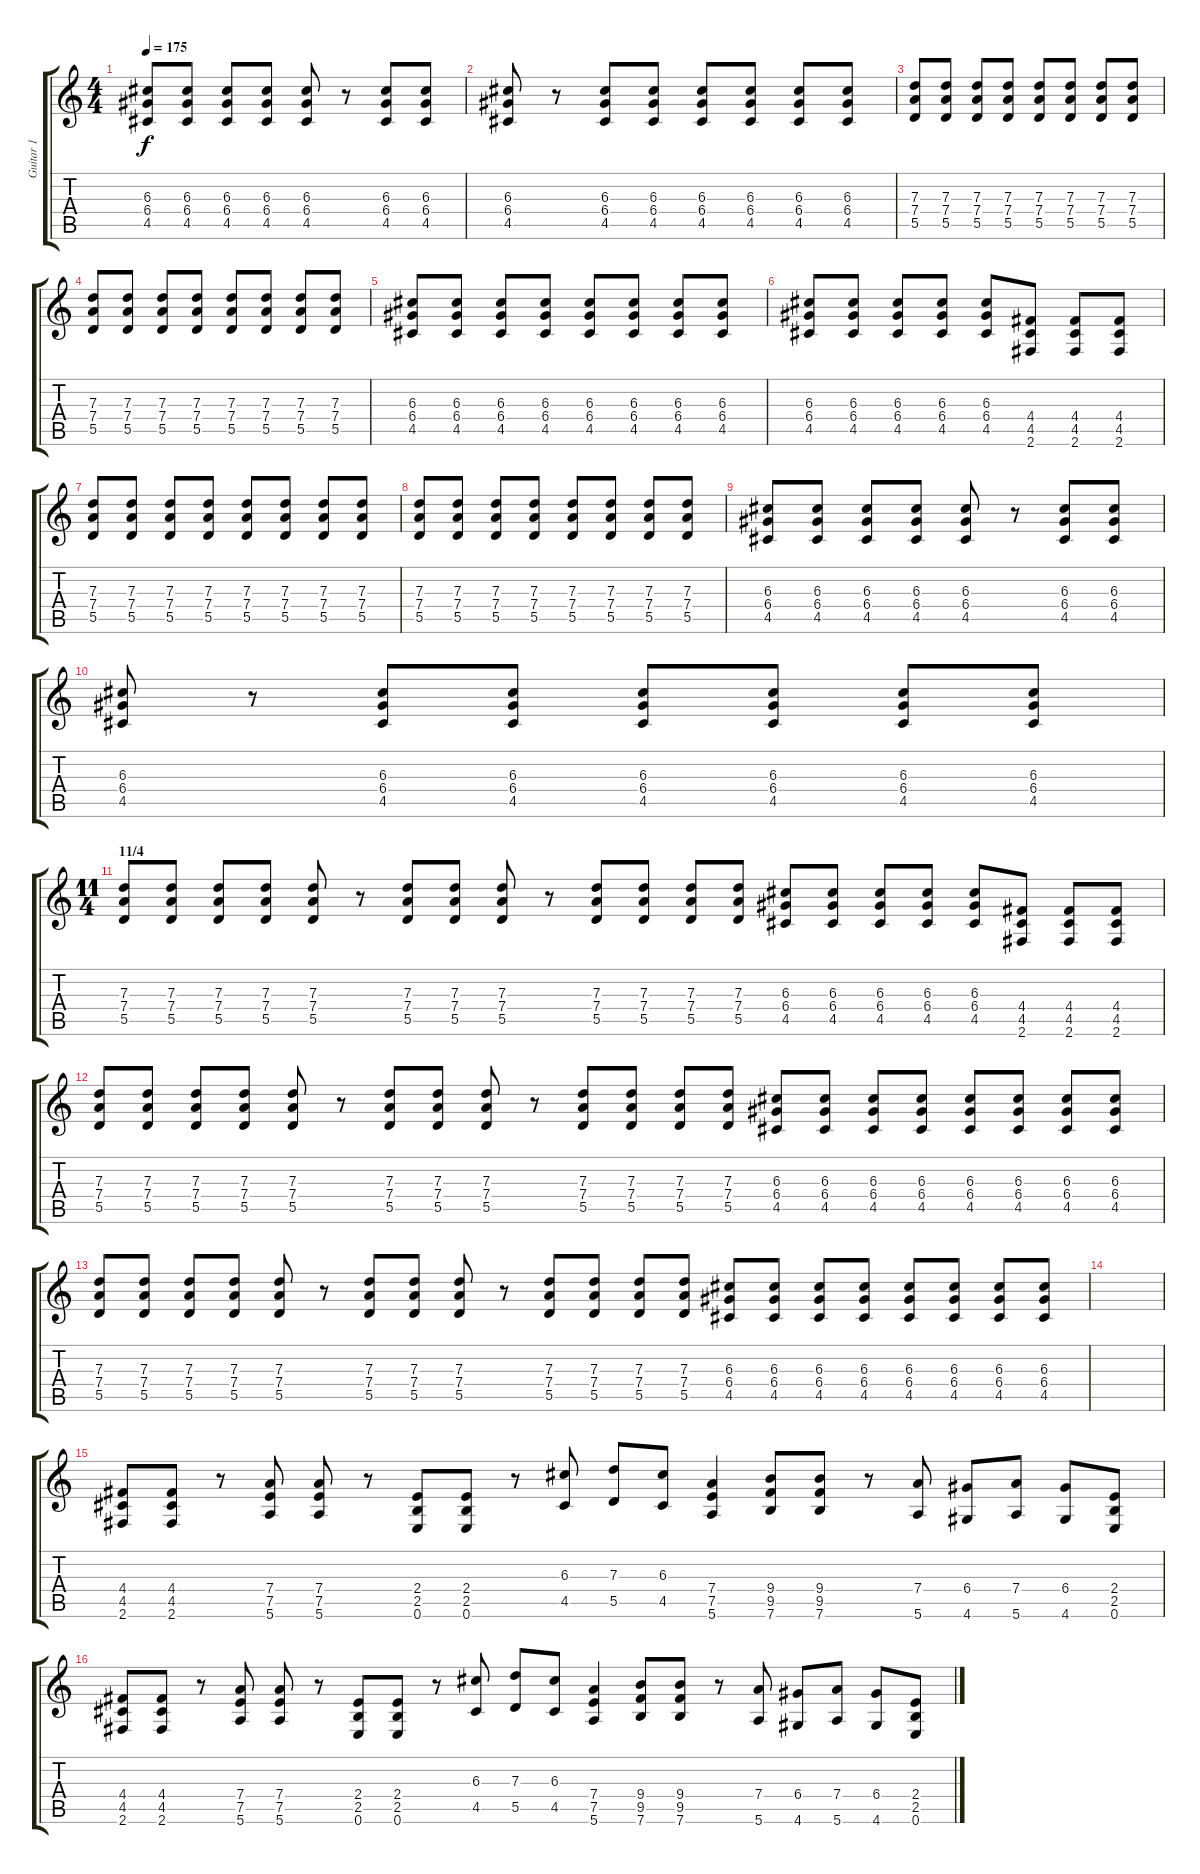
\track ("Guitar 1" "Guitar 1") {instrument distortionguitar}
\staff {score tabs}
\tuning (E4 B3 G3 D3 A2 E2) {hide}
\ts (4 4)
\tempo 175
\clef g2
\ks c
(6.3 6.4 4.5).8{dy f} (6.3 6.4 4.5).8 (6.3 6.4 4.5).8 (6.3 6.4 4.5).8 (6.3 6.4 4.5).8 r.8 (6.3 6.4 4.5).8 (6.3 6.4 4.5).8 |
(6.3 6.4 4.5).8 r.8 (6.3 6.4 4.5).8 (6.3 6.4 4.5).8 (6.3 6.4 4.5).8 (6.3 6.4 4.5).8 (6.3 6.4 4.5).8 (6.3 6.4 4.5).8 |
(7.3 7.4 5.5).8 (7.3 7.4 5.5).8 (7.3 7.4 5.5).8 (7.3 7.4 5.5).8 (7.3 7.4 5.5).8 (7.3 7.4 5.5).8 (7.3 7.4 5.5).8 (7.3 7.4 5.5).8 |
(7.3 7.4 5.5).8 (7.3 7.4 5.5).8 (7.3 7.4 5.5).8 (7.3 7.4 5.5).8 (7.3 7.4 5.5).8 (7.3 7.4 5.5).8 (7.3 7.4 5.5).8 (7.3 7.4 5.5).8 |
(6.3 6.4 4.5).8 (6.3 6.4 4.5).8 (6.3 6.4 4.5).8 (6.3 6.4 4.5).8 (6.3 6.4 4.5).8 (6.3 6.4 4.5).8 (6.3 6.4 4.5).8 (6.3 6.4 4.5).8 |
(6.3 6.4 4.5).8 (6.3 6.4 4.5).8 (6.3 6.4 4.5).8 (6.3 6.4 4.5).8 (6.3 6.4 4.5).8 (4.4 4.5 2.6).8 (4.4 4.5 2.6).8 (4.4 4.5 2.6).8 |
(7.3 7.4 5.5).8 (7.3 7.4 5.5).8 (7.3 7.4 5.5).8 (7.3 7.4 5.5).8 (7.3 7.4 5.5).8 (7.3 7.4 5.5).8 (7.3 7.4 5.5).8 (7.3 7.4 5.5).8 |
(7.3 7.4 5.5).8 (7.3 7.4 5.5).8 (7.3 7.4 5.5).8 (7.3 7.4 5.5).8 (7.3 7.4 5.5).8 (7.3 7.4 5.5).8 (7.3 7.4 5.5).8 (7.3 7.4 5.5).8 |
(6.3 6.4 4.5).8 (6.3 6.4 4.5).8 (6.3 6.4 4.5).8 (6.3 6.4 4.5).8 (6.3 6.4 4.5).8 r.8 (6.3 6.4 4.5).8 (6.3 6.4 4.5).8 |
(6.3 6.4 4.5).8 r.8 (6.3 6.4 4.5).8 (6.3 6.4 4.5).8 (6.3 6.4 4.5).8 (6.3 6.4 4.5).8 (6.3 6.4 4.5).8 (6.3 6.4 4.5).8 |
\ts (11 4)
\section ("" "11/4")
(7.3 7.4 5.5).8 (7.3 7.4 5.5).8 (7.3 7.4 5.5).8 (7.3 7.4 5.5).8 (7.3 7.4 5.5).8 r.8 (7.3 7.4 5.5).8 (7.3 7.4 5.5).8 (7.3 7.4 5.5).8 r.8 (7.3 7.4 5.5).8 (7.3 7.4 5.5).8 (7.3 7.4 5.5).8 (7.3 7.4 5.5).8 (6.3 6.4 4.5).8 (6.3 6.4 4.5).8 (6.3 6.4 4.5).8 (6.3 6.4 4.5).8 (6.3 6.4 4.5).8 (4.4 4.5 2.6).8 (4.4 4.5 2.6).8 (4.4 4.5 2.6).8 |
(7.3 7.4 5.5).8 (7.3 7.4 5.5).8 (7.3 7.4 5.5).8 (7.3 7.4 5.5).8 (7.3 7.4 5.5).8 r.8 (7.3 7.4 5.5).8 (7.3 7.4 5.5).8 (7.3 7.4 5.5).8 r.8 (7.3 7.4 5.5).8 (7.3 7.4 5.5).8 (7.3 7.4 5.5).8 (7.3 7.4 5.5).8 (6.3 6.4 4.5).8 (6.3 6.4 4.5).8 (6.3 6.4 4.5).8 (6.3 6.4 4.5).8 (6.3 6.4 4.5).8 (6.3 6.4 4.5).8 (6.3 6.4 4.5).8 (6.3 6.4 4.5).8 |
(7.3 7.4 5.5).8 (7.3 7.4 5.5).8 (7.3 7.4 5.5).8 (7.3 7.4 5.5).8 (7.3 7.4 5.5).8 r.8 (7.3 7.4 5.5).8 (7.3 7.4 5.5).8 (7.3 7.4 5.5).8 r.8 (7.3 7.4 5.5).8 (7.3 7.4 5.5).8 (7.3 7.4 5.5).8 (7.3 7.4 5.5).8 (6.3 6.4 4.5).8 (6.3 6.4 4.5).8 (6.3 6.4 4.5).8 (6.3 6.4 4.5).8 (6.3 6.4 4.5).8 (6.3 6.4 4.5).8 (6.3 6.4 4.5).8 (6.3 6.4 4.5).8 |
|
(4.4 4.5 2.6).8 (4.4 4.5 2.6).8 r.8 (7.4 7.5 5.6).8 (7.4 7.5 5.6).8 r.8 (2.4 2.5 0.6).8 (2.4 2.5 0.6).8 r.8 (6.3 4.5).8 (7.3 5.5).8 (6.3 4.5).8 (7.4 7.5 5.6).4 (9.4 9.5 7.6).8 (9.4 9.5 7.6).8 r.8 (7.4 5.6).8 (6.4 4.6).8 (7.4 5.6).8 (6.4 4.6).8 (2.4 2.5 0.6).8 |
(4.4 4.5 2.6).8 (4.4 4.5 2.6).8 r.8 (7.4 7.5 5.6).8 (7.4 7.5 5.6).8 r.8 (2.4 2.5 0.6).8 (2.4 2.5 0.6).8 r.8 (6.3 4.5).8 (7.3 5.5).8 (6.3 4.5).8 (7.4 7.5 5.6).4 (9.4 9.5 7.6).8 (9.4 9.5 7.6).8 r.8 (7.4 5.6).8 (6.4 4.6).8 (7.4 5.6).8 (6.4 4.6).8 (2.4 2.5 0.6).8
